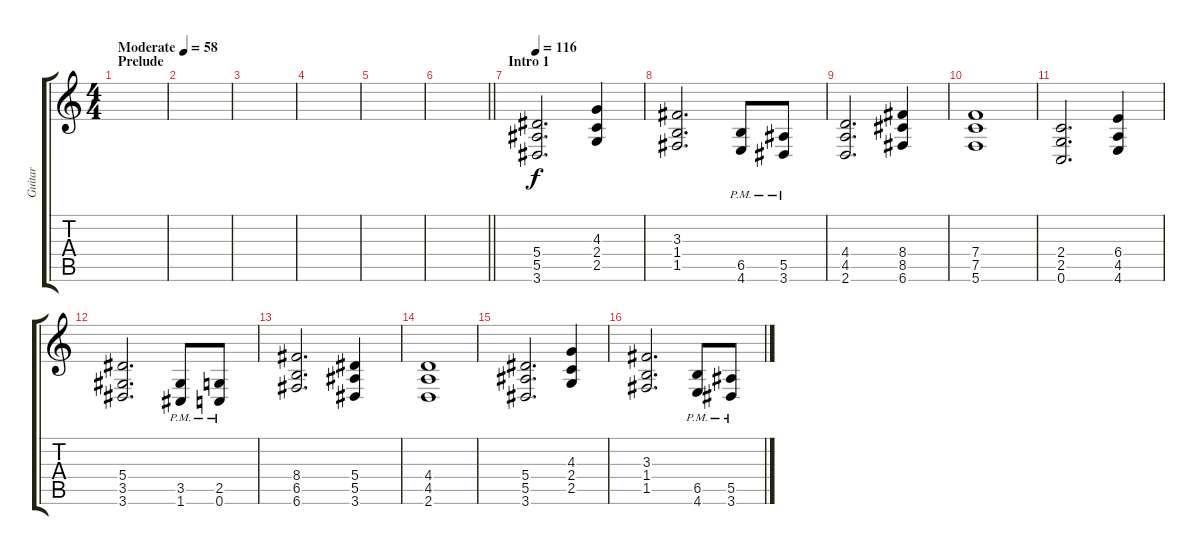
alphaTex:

\track ("Guitar" "Guitar") {instrument distortionguitar}
\staff {score tabs}
\tuning (C4 G3 Eb3 Bb2 F2 C2) {hide}
\ts (4 4)
\section ("" "Prelude")
\tempo (58 "Moderate")
\clef g2
\ks c
|
|
|
|
|
\barLineRight lightlight
|
\section ("" "Intro 1")
\tempo 116
(5.4 5.5 3.6).2{d} (4.3 2.4 2.5).4 |
(3.3 1.4 1.5).2{d} (6.5{pm} 4.6{pm}).8 (5.5{pm} 3.6{pm}).8 |
(4.4 4.5 2.6).2{d} (8.4 8.5 6.6).4 |
(7.4 7.5 5.6).1 |
(2.4 2.5 0.6).2{d} (6.4 4.5 4.6).4 |
(5.4 3.5 3.6).2{d} (3.5{pm} 1.6{pm}).8 (2.5{pm} 0.6{pm}).8 |
(8.4 6.5 6.6).2{d} (5.4 5.5 3.6).4 |
(4.4 4.5 2.6).1 |
(5.4 5.5 3.6).2{d} (4.3 2.4 2.5).4 |
(3.3 1.4 1.5).2{d} (6.5{pm} 4.6{pm}).8 (5.5{pm} 3.6{pm}).8
